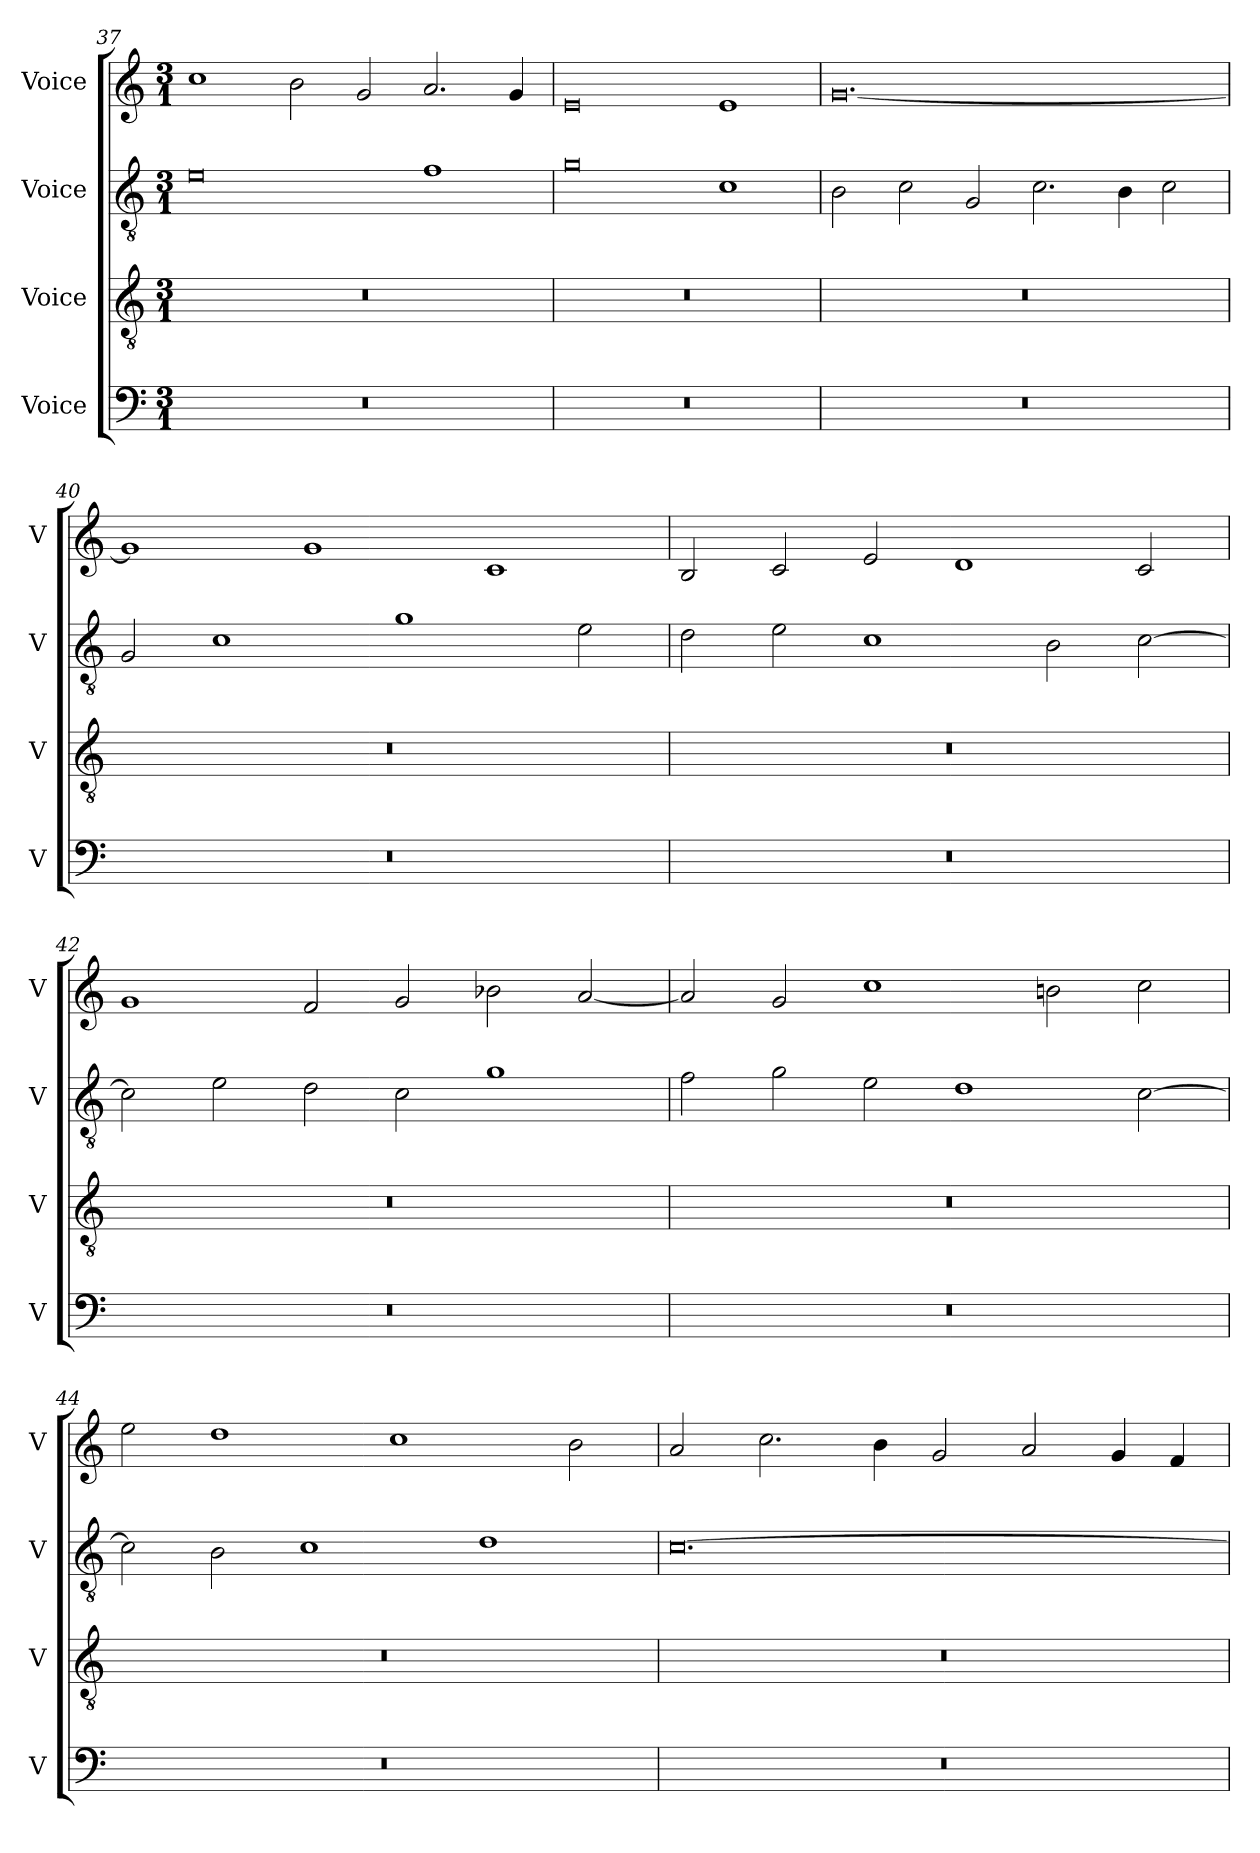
**kern	**kern	**kern	**kern
*part4	*part3	*part2	*part1
*staff4	*staff3	*staff2	*staff1
*I"Voice	*I"Voice	*I"Voice	*I"Voice
*I'V	*I'V	*I'V	*I'V
*clefF4	*clefGv2	*clefGv2	*clefG2
*k[]	*k[]	*k[]	*k[]
*M3/1	*M3/1	*M3/1	*M3/1
=37	=37	=37	=37
0.r	0.r	0e	1cc
.	.	.	2b\
.	.	.	2g/
.	.	1f	2.a/
.	.	.	4g/
=38	=38	=38	=38
0.r	0.r	0g	0e
.	.	1c	1e
!!LO:PB:g=z
=39	=39	=39	=39
0.r	0.r	2B\	[0.g
.	.	2c\	.
.	.	2G/	.
.	.	2.c\	.
.	.	4B\	.
.	.	2c\	.
=40	=40	=40	=40
0.r	0.r	2G/	1g]
.	.	1c	.
.	.	.	1g
.	.	1g	.
.	.	.	1c
.	.	2e\	.
=41	=41	=41	=41
0.r	0.r	2d\	2B/
.	.	2e\	2c/
.	.	1c	2e/
.	.	.	1d
.	.	2B\	.
.	.	[2c\	2c/
!!LO:LB:g=z
=42	=42	=42	=42
0.r	0.r	2c\]	1g
.	.	2e\	.
.	.	2d\	2f/
.	.	2c\	2g/
.	.	1g	2b-X\
.	.	.	[2a/
=43	=43	=43	=43
0.r	0.r	2f\	2a/]
.	.	2g\	2g/
.	.	2e\	1cc
.	.	1d	.
.	.	.	2bn\
.	.	[2c\	2cc\
=44	=44	=44	=44
0.r	0.r	2c\]	2ee\
.	.	2B\	1dd
.	.	1c	.
.	.	.	1cc
.	.	1d	.
.	.	.	2b\
!!LO:LB:g=z
=45	=45	=45	=45
0.r	0.r	[0.c	2a/
.	.	.	2.cc\
.	.	.	4b\
.	.	.	2g/
.	.	.	2a/
.	.	.	4g/
.	.	.	4f/
=	=	=	=
*-	*-	*-	*-
